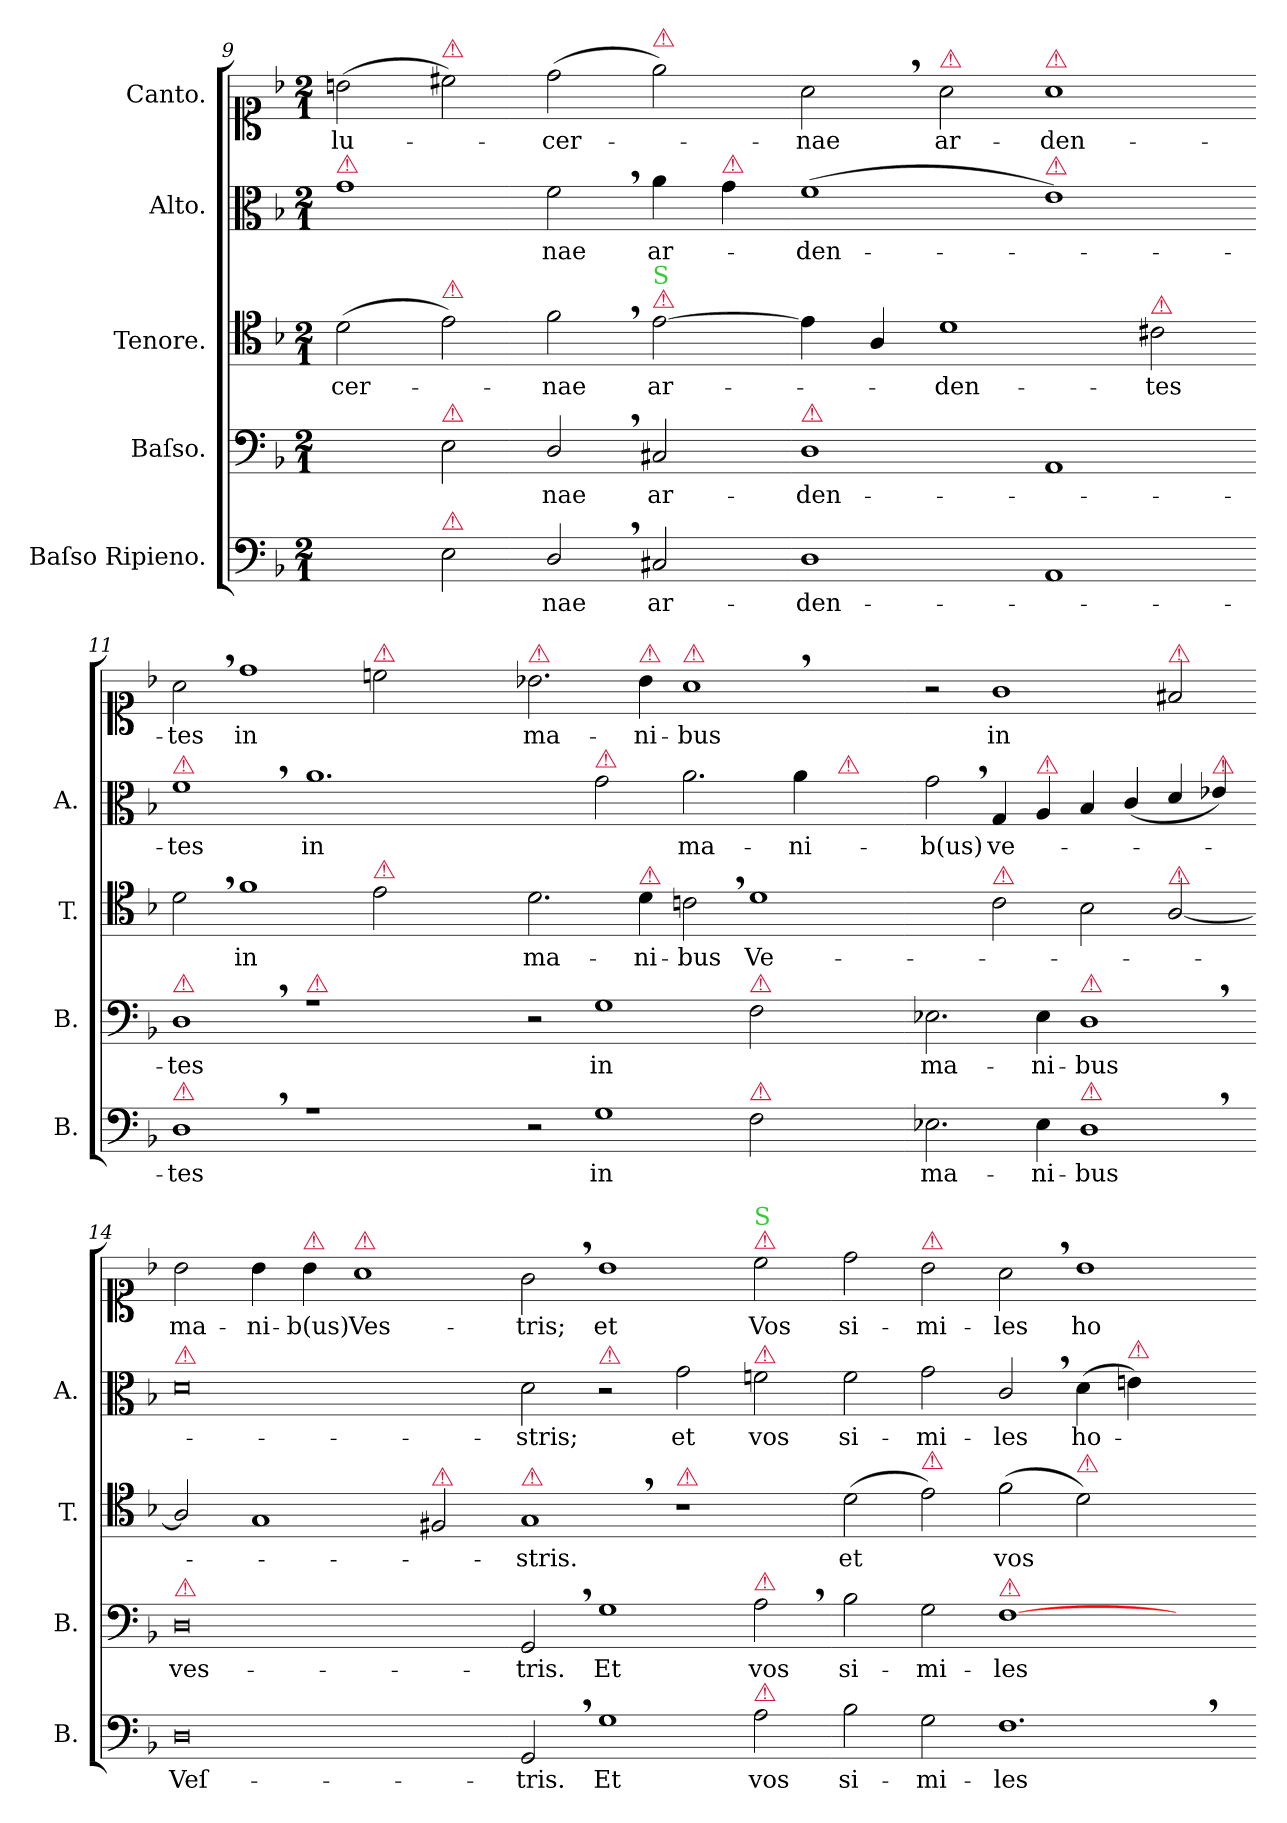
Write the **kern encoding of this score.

**kern	**text	**kern	**text	**kern	**text	**kern	**text	**kern	**text
*part5	*part5	*part4	*part4	*part3	*part3	*part2	*part2	*part1	*part1
*staff5	*staff5	*staff4	*staff4	*staff3	*staff3	*staff2	*staff2	*staff1	*staff1
*I"Baſso Ripieno.	*	*I"Baſso.	*	*I"Tenore.	*	*I"Alto.	*	*I"Canto.	*
*I'B.	*	*I'B.	*	*I'T.	*	*I'A.	*	*	*
*clefF4	*	*clefF4	*	*clefC4	*	*clefC3	*	*clefC1	*
*k[b-]	*	*k[b-]	*	*k[b-]	*	*k[b-]	*	*k[b-]	*
*F:	*	*F:	*	*F:	*	*F:	*	*F:	*
*M2/1	*	*M2/1	*	*M2/1	*	*M2/1	*	*M2/1	*
=9	=9	=9	=9	=9	=9	=9	=9	=9	=9
!	!	!	!	!	!	!LO:TX:a:color=crimson:t=⚠	!	!	!
2ryy	.	2ryy	.	(2d\	-cer-	1g	.	(2bn\	lu-
!	!	!	!	!	!	!	!	!LO:TX:a:color=crimson:t=⚠	!
!	!	!	!	!LO:TX:a:color=crimson:t=⚠	!	!	!	!	!
!	!	!LO:TX:a:color=crimson:t=⚠	!	!	!	!	!	!	!
!LO:TX:a:color=crimson:t=⚠	!	!	!	!	!	!	!	!	!
2E\	.	2E\	.	2e\)	.	.	.	2cc#X\)	.
2D,</	-nae	2D,</	-nae	2f,<\	-nae	2f,<\	-nae	(2dd\	-cer-
!	!	!	!	!	!	!	!	!LO:TX:a:color=crimson:t=⚠	!
!	!	!	!	!LO:TX:a:color=crimson:t=⚠	!	!	!	!	!
!	!	!	!	!LO:TX:a:color=limegreen:t=S	!	!	!	!	!
2C#X/	ar-	2C#X/	ar-	[2e\	ar-	4a\	ar-	2ee\)	.
!	!	!	!	!	!	!LO:TX:a:color=crimson:t=⚠	!	!	!
.	.	.	.	.	.	4g\	.	.	.
=10-	=10-	=10-	=10-	=10-	=10-	=10-	=10-	=10-	=10-
!	!	!LO:TX:a:color=crimson:t=⚠	!	!	!	!	!	!	!
1D	-den-	1D	-den-	4e!\]	.	(1f	-den-	2a,<\	-nae
.	.	.	.	4A/	.	.	.	.	.
!	!	!	!	!	!	!	!	!LO:TX:a:color=crimson:t=⚠	!
.	.	.	.	1d\	-den-	.	.	2a\	ar-
!	!	!	!	!	!	!	!	!LO:TX:a:color=crimson:t=⚠	!
!	!	!	!	!	!	!LO:TX:a:color=crimson:t=⚠	!	!	!
1AA	.	1AA	.	.	.	1e)	.	1a	-den-
!	!	!	!	!LO:TX:a:color=crimson:t=⚠	!	!	!	!	!
.	.	.	.	2c#X\	-tes	.	.	.	.
=11-	=11-	=11-	=11-	=11-	=11-	=11-	=11-	=11-	=11-
!	!	!	!	!	!	!LO:TX:a:color=crimson:t=⚠	!	!	!
!	!	!LO:TX:a:color=crimson:t=⚠	!	!	!	!	!	!	!
!LO:TX:a:color=crimson:t=⚠	!	!	!	!	!	!	!	!	!
1D,<	-tes	1D,<	-tes	2d,<\	.	1f,<	-tes	2a,<\	-tes
.	.	.	.	1f\	in	.	.	1dd\	in
!	!	!LO:TX:a:color=crimson:t=⚠	!	!	!	!	!	!	!
1rA	.	1rA	.	.	.	1.a	in	.	.
!	!	!	!	!	!	!	!	!LO:TX:a:color=crimson:t=⚠	!
!	!	!	!	!LO:TX:a:color=crimson:t=⚠	!	!	!	!	!
.	.	.	.	2e\	.	.	.	2ccn\	.
2ryy	.	2ryy	.	2ryy	.	.	.	2ryy	.
=12-	=12-	=12-	=12-	=12-	=12-	=12-	=12-	=12-	=12-
!	!	!	!	!	!	!	!	!LO:TX:a:color=crimson:t=⚠	!
2r	.	2r	.	2.d\	ma-	2ryy	.	2.b-X\	ma-
!	!	!	!	!	!	!LO:TX:a:color=crimson:t=⚠	!	!	!
1G\	in	1G\	in	.	.	2g\	.	.	.
!	!	!	!	!	!	!	!	!LO:TX:a:color=crimson:t=⚠	!
!	!	!	!	!LO:TX:a:color=crimson:t=⚠	!	!	!	!	!
.	.	.	.	4d\	-ni-	.	.	4b-\	-ni-
!	!	!	!	!	!	!	!	!LO:TX:a:color=crimson:t=⚠	!
.	.	.	.	2cn,<\	-bus	2.a\	ma-	1a,<	-bus
!	!	!LO:TX:a:color=crimson:t=⚠	!	!	!	!	!	!	!
!LO:TX:a:color=crimson:t=⚠	!	!	!	!	!	!	!	!	!
2F\	.	2F\	.	1d\	Ve-	.	.	.	.
.	.	.	.	.	.	4a\	-ni-	.	.
!	!	!	!	!	!	!LO:TX:a:color=crimson:t=⚠	!	!	!
2ryy	.	2ryy	.	.	.	2ryy	.	2ryy	.
=13-	=13-	=13-	=13-	=13-	=13-	=13-	=13-	=13-	=13-
2.E-X\	ma-	2.E-X\	ma-	2ryy	.	2g,<\	-b(us)	2r	.
!	!	!	!	!LO:TX:a:color=crimson:t=⚠	!	!	!	!	!
.	.	.	.	2c\	.	4G/	ve-	1g\	in
!	!	!	!	!	!	!LO:TX:a:color=crimson:t=⚠	!	!	!
4E-\	-ni-	4E-\	-ni-	.	.	4A/	.	.	.
!	!	!LO:TX:a:color=crimson:t=⚠	!	!	!	!	!	!	!
!LO:TX:a:color=crimson:t=⚠	!	!	!	!	!	!	!	!	!
1D,<	-bus	1D,<	-bus	2B-\	.	4B-/	.	.	.
.	.	.	.	.	.	(4c/	.	.	.
!	!	!	!	!	!	!	!	!LO:TX:a:color=crimson:t=⚠	!
!	!	!	!	!LO:TX:a:color=crimson:t=⚠	!	!	!	!	!
.	.	.	.	[2A/	.	4d/	.	2f#X/	.
!	!	!	!	!	!	!LO:TX:a:color=crimson:t=⚠	!	!	!
.	.	.	.	.	.	4e-X/)	.	.	.
=14-	=14-	=14-	=14-	=14-	=14-	=14-	=14-	=14-	=14-
!	!	!	!	!	!	!LO:TX:a:color=crimson:t=⚠	!	!	!
!	!	!LO:TX:a:color=crimson:t=⚠	!	!	!	!	!	!	!
0D	Veſ-	0D	ves-	2A/]	.	0d	.	2b-\	ma-
.	.	.	.	1G/	.	.	.	4b-\	-ni-
!	!	!	!	!	!	!	!	!LO:TX:a:color=crimson:t=⚠	!
.	.	.	.	.	.	.	.	4b-\	-b(us)
!	!	!	!	!	!	!	!	!LO:TX:a:color=crimson:t=⚠	!
.	.	.	.	.	.	.	.	1a	Ves-
!	!	!	!	!LO:TX:a:color=crimson:t=⚠	!	!	!	!	!
.	.	.	.	2F#X/	.	.	.	.	.
=15-	=15-	=15-	=15-	=15-	=15-	=15-	=15-	=15-	=15-
!	!	!	!	!LO:TX:a:color=crimson:t=⚠	!	!	!	!	!
2GG,</	-tris.	2GG,</	-tris.	1G,<	-stris.	2d\	-stris;	2g,<\	-tris;
!	!	!	!	!	!	!LO:TX:a:color=crimson:t=⚠	!	!	!
1G\	Et	1G\	Et	.	.	2r	.	1b-\	et
!	!	!	!	!LO:TX:a:color=crimson:t=⚠	!	!	!	!	!
.	.	.	.	1r	.	2g\	et	.	.
!	!	!	!	!	!	!	!	!LO:TX:a:color=crimson:t=⚠	!
!	!	!	!	!	!	!	!	!LO:TX:a:color=limegreen:t=S	!
!	!	!	!	!	!	!LO:TX:a:color=crimson:t=⚠	!	!	!
!	!	!LO:TX:a:color=crimson:t=⚠	!	!	!	!	!	!	!
!LO:TX:a:color=crimson:t=⚠	!	!	!	!	!	!	!	!	!
2A\	vos	2A,<\	vos	.	.	2fn\	vos	2cc\	Vos
=16-	=16-	=16-	=16-	=16-	=16-	=16-	=16-	=16-	=16-
2B-\	si-	2B-\	si-	(2d\	et	2f\	si-	2dd\	si-
!	!	!	!	!	!	!	!	!LO:TX:a:color=crimson:t=⚠	!
!	!	!	!	!LO:TX:a:color=crimson:t=⚠	!	!	!	!	!
2G\	-mi-	2G\	-mi-	2e\)	.	2g\	-mi-	2b-\	-mi-
!	!	!LO:TX:a:color=crimson:t=⚠	!	!	!	!	!	!	!
1.F,<	-les	[1F	-les	(2f\	vos	2c,</	-les	2a,<\	-les
!	!	!	!	!LO:TX:a:color=crimson:t=⚠	!	!	!	!	!
.	.	.	.	2d\)	.	(4d\	ho-	1b-\	ho-
!	!	!	!	!	!	!LO:TX:a:color=crimson:t=⚠	!	!	!
.	.	.	.	.	.	4en\)	.	.	.
.	.	2ryy	.	2ryy	.	2ryy	.	.	.
=-	=-	=-	=-	=-	=-	=-	=-	=-	=-
*-	*-	*-	*-	*-	*-	*-	*-	*-	*-
